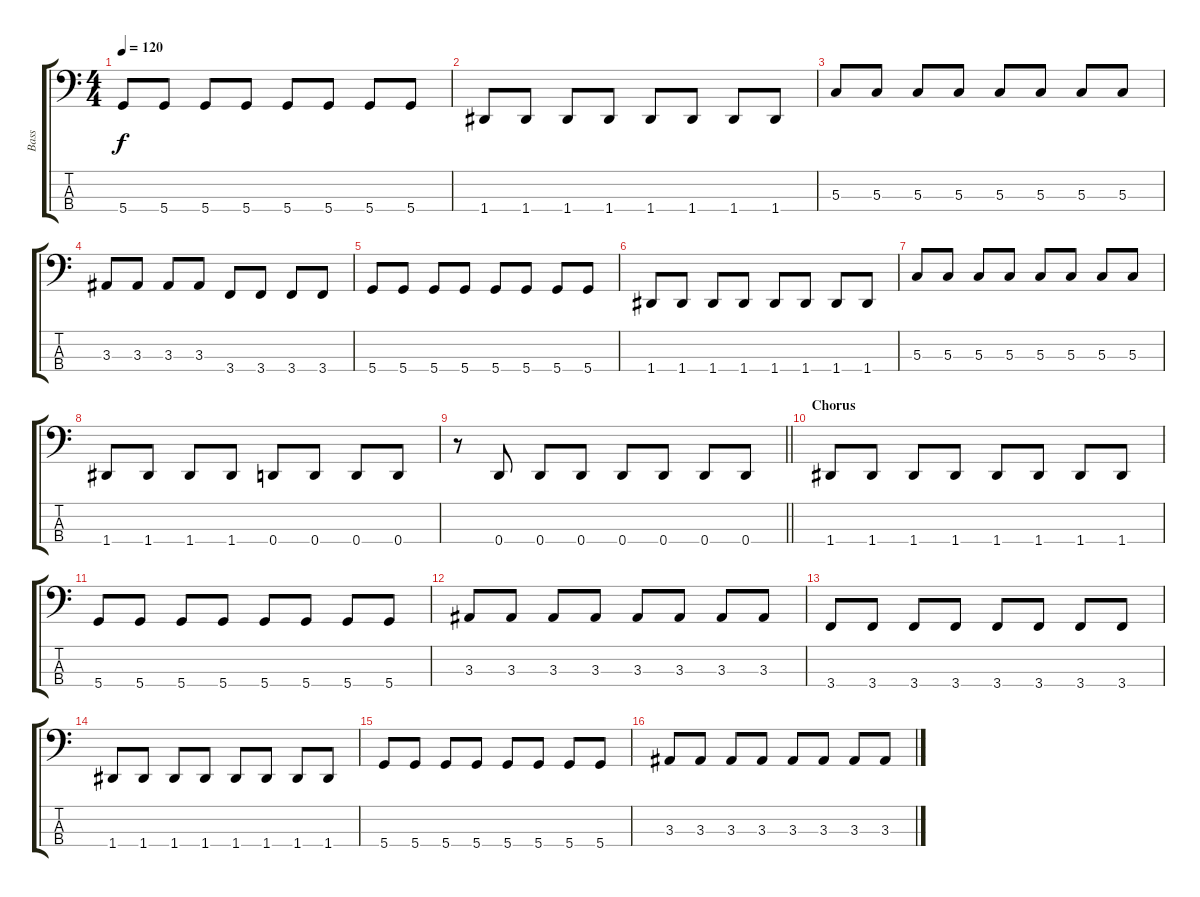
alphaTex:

\track ("Bass" "Bass") {instrument electricbassfinger}
\staff {score tabs}
\tuning (F2 C2 G1 D1) {hide}
\ts (4 4)
\tempo 120
\clef f4
\ks c
5.4.8{dy f} 5.4.8 5.4.8 5.4.8 5.4.8 5.4.8 5.4.8 5.4.8 |
1.4.8 1.4.8 1.4.8 1.4.8 1.4.8 1.4.8 1.4.8 1.4.8 |
5.3.8 5.3.8 5.3.8 5.3.8 5.3.8 5.3.8 5.3.8 5.3.8 |
3.3.8 3.3.8 3.3.8 3.3.8 3.4.8 3.4.8 3.4.8 3.4.8 |
5.4.8 5.4.8 5.4.8 5.4.8 5.4.8 5.4.8 5.4.8 5.4.8 |
1.4.8 1.4.8 1.4.8 1.4.8 1.4.8 1.4.8 1.4.8 1.4.8 |
5.3.8 5.3.8 5.3.8 5.3.8 5.3.8 5.3.8 5.3.8 5.3.8 |
1.4.8 1.4.8 1.4.8 1.4.8 0.4.8 0.4.8 0.4.8 0.4.8 |
\barLineRight lightlight
r.8 0.4.8 0.4.8 0.4.8 0.4.8 0.4.8 0.4.8 0.4.8 |
\section ("" "Chorus")
1.4.8 1.4.8 1.4.8 1.4.8 1.4.8 1.4.8 1.4.8 1.4.8 |
5.4.8 5.4.8 5.4.8 5.4.8 5.4.8 5.4.8 5.4.8 5.4.8 |
3.3.8 3.3.8 3.3.8 3.3.8 3.3.8 3.3.8 3.3.8 3.3.8 |
3.4.8 3.4.8 3.4.8 3.4.8 3.4.8 3.4.8 3.4.8 3.4.8 |
1.4.8 1.4.8 1.4.8 1.4.8 1.4.8 1.4.8 1.4.8 1.4.8 |
5.4.8 5.4.8 5.4.8 5.4.8 5.4.8 5.4.8 5.4.8 5.4.8 |
3.3.8 3.3.8 3.3.8 3.3.8 3.3.8 3.3.8 3.3.8 3.3.8
